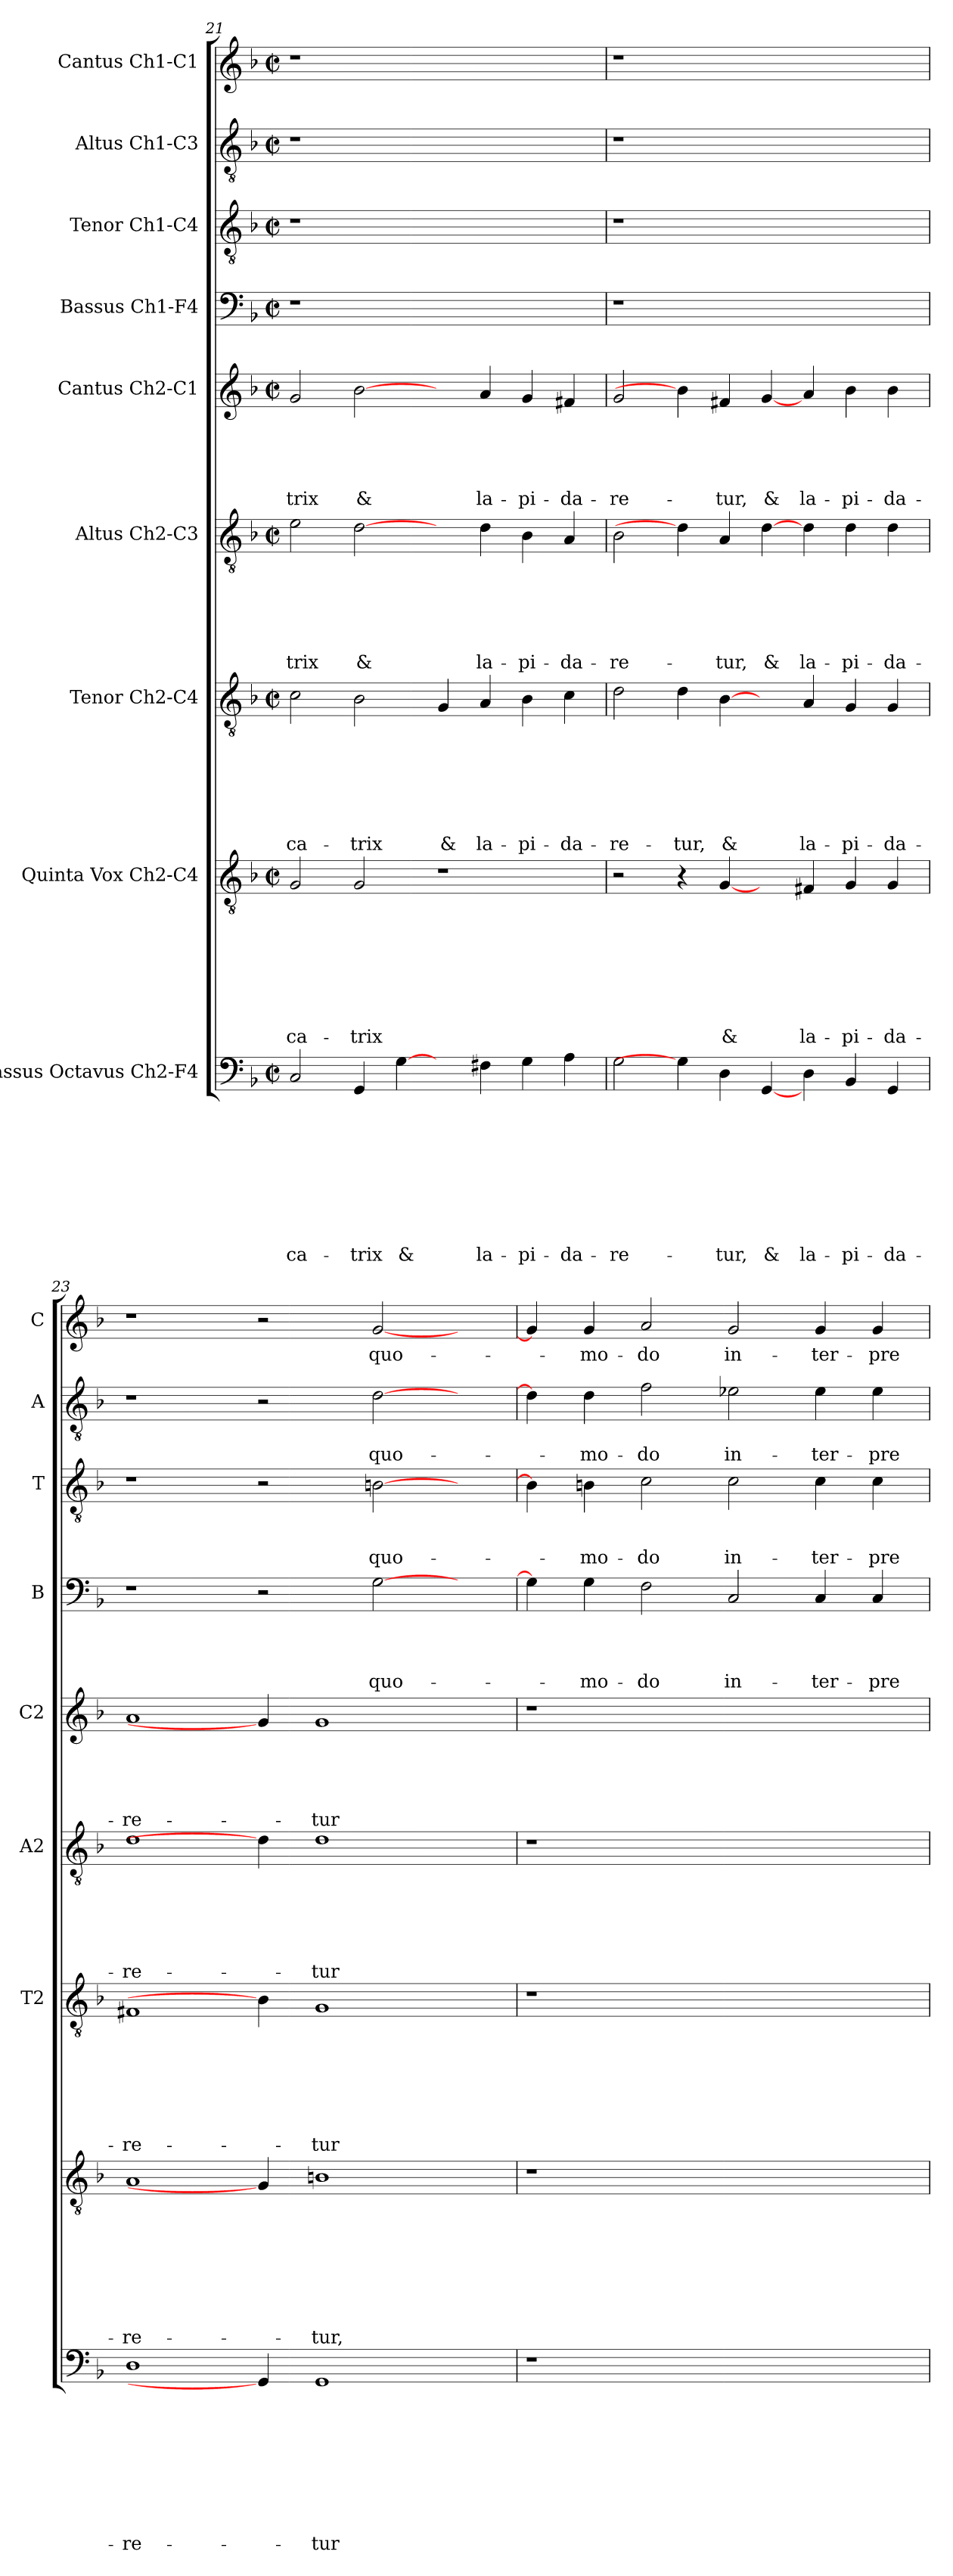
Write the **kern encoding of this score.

**kern	**text	**text	**text	**text	**text	**text	**text	**text	**text	**kern	**text	**text	**text	**text	**text	**text	**text	**text	**kern	**text	**text	**text	**text	**text	**text	**text	**kern	**text	**text	**text	**text	**text	**text	**kern	**text	**text	**text	**text	**text	**kern	**text	**text	**text	**text	**kern	**text	**text	**text	**kern	**text	**text	**kern	**text
*part9	*part9	*part9	*part9	*part9	*part9	*part9	*part9	*part9	*part9	*part8	*part8	*part8	*part8	*part8	*part8	*part8	*part8	*part8	*part7	*part7	*part7	*part7	*part7	*part7	*part7	*part7	*part6	*part6	*part6	*part6	*part6	*part6	*part6	*part5	*part5	*part5	*part5	*part5	*part5	*part4	*part4	*part4	*part4	*part4	*part3	*part3	*part3	*part3	*part2	*part2	*part2	*part1	*part1
*staff9	*staff9	*staff9	*staff9	*staff9	*staff9	*staff9	*staff9	*staff9	*staff9	*staff8	*staff8	*staff8	*staff8	*staff8	*staff8	*staff8	*staff8	*staff8	*staff7	*staff7	*staff7	*staff7	*staff7	*staff7	*staff7	*staff7	*staff6	*staff6	*staff6	*staff6	*staff6	*staff6	*staff6	*staff5	*staff5	*staff5	*staff5	*staff5	*staff5	*staff4	*staff4	*staff4	*staff4	*staff4	*staff3	*staff3	*staff3	*staff3	*staff2	*staff2	*staff2	*staff1	*staff1
*I"Bassus Octavus Ch2-F4	*	*	*	*	*	*	*	*	*	*I"Quinta Vox Ch2-C4	*	*	*	*	*	*	*	*	*I"Tenor Ch2-C4	*	*	*	*	*	*	*	*I"Altus Ch2-C3	*	*	*	*	*	*	*I"Cantus Ch2-C1	*	*	*	*	*	*I"Bassus Ch1-F4	*	*	*	*	*I"Tenor Ch1-C4	*	*	*	*I"Altus Ch1-C3	*	*	*I"Cantus Ch1-C1	*
*	*	*	*	*	*	*	*	*	*	*	*	*	*	*	*	*	*	*	*I'T2	*	*	*	*	*	*	*	*I'A2	*	*	*	*	*	*	*I'C2	*	*	*	*	*	*I'B	*	*	*	*	*I'T	*	*	*	*I'A	*	*	*I'C	*
!!LO:PB:g=z
*clefF4	*	*	*	*	*	*	*	*	*	*clefGv2	*	*	*	*	*	*	*	*	*clefGv2	*	*	*	*	*	*	*	*clefGv2	*	*	*	*	*	*	*clefG2	*	*	*	*	*	*clefF4	*	*	*	*	*clefGv2	*	*	*	*clefGv2	*	*	*clefG2	*
*k[b-]	*	*	*	*	*	*	*	*	*	*k[b-]	*	*	*	*	*	*	*	*	*k[b-]	*	*	*	*	*	*	*	*k[b-]	*	*	*	*	*	*	*k[b-]	*	*	*	*	*	*k[b-]	*	*	*	*	*k[b-]	*	*	*	*k[b-]	*	*	*k[b-]	*
*F:	*	*	*	*	*	*	*	*	*	*F:	*	*	*	*	*	*	*	*	*F:	*	*	*	*	*	*	*	*F:	*	*	*	*	*	*	*F:	*	*	*	*	*	*F:	*	*	*	*	*F:	*	*	*	*F:	*	*	*F:	*
*M2/2	*	*	*	*	*	*	*	*	*	*M2/2	*	*	*	*	*	*	*	*	*M2/2	*	*	*	*	*	*	*	*M2/2	*	*	*	*	*	*	*M2/2	*	*	*	*	*	*M2/2	*	*	*	*	*M2/2	*	*	*	*M2/2	*	*	*M2/2	*
*met(c|)	*	*	*	*	*	*	*	*	*	*met(c|)	*	*	*	*	*	*	*	*	*met(c|)	*	*	*	*	*	*	*	*met(c|)	*	*	*	*	*	*	*met(c|)	*	*	*	*	*	*met(c|)	*	*	*	*	*met(c|)	*	*	*	*met(c|)	*	*	*met(c|)	*
=21	=21	=21	=21	=21	=21	=21	=21	=21	=21	=21	=21	=21	=21	=21	=21	=21	=21	=21	=21	=21	=21	=21	=21	=21	=21	=21	=21	=21	=21	=21	=21	=21	=21	=21	=21	=21	=21	=21	=21	=21	=21	=21	=21	=21	=21	=21	=21	=21	=21	=21	=21	=21	=21
!	!	!	!	!	!	!	!	!	!LO:LY:b	!	!	!	!	!	!	!	!	!LO:LY:b	!	!	!	!	!	!	!	!LO:LY:b	!	!	!	!	!	!	!LO:LY:b	!	!	!	!	!	!LO:LY:b	!	!	!	!	!	!	!	!	!	!	!	!	!	!
2C/	.	.	.	.	.	.	.	.	-ca-	2G/	.	.	.	.	.	.	.	-ca-	2c\	.	.	.	.	.	.	-ca-	2e\	.	.	.	.	.	-trix	2g/	.	.	.	.	-trix	1r	.	.	.	.	1r	.	.	.	1r	.	.	1r	.
!	!	!	!	!	!	!	!	!	!LO:LY:b	!	!	!	!	!	!	!	!	!LO:LY:b	!	!	!	!	!	!	!	!LO:LY:b	!	!	!	!	!	!	!LO:LY:b	!	!	!	!	!	!LO:LY:b	!	!	!	!	!	!	!	!	!	!	!	!	!	!
4GG/	.	.	.	.	.	.	.	.	-trix	2G/	.	.	.	.	.	.	.	-trix	2B-\	.	.	.	.	.	.	-trix	[2d\	.	.	.	.	.	&	[2b-\	.	.	.	.	&	.	.	.	.	.	.	.	.	.	.	.	.	.	.
!	!	!	!	!	!	!	!	!	!LO:LY:b	!	!	!	!	!	!	!	!	!	!	!	!	!	!	!	!	!	!	!	!	!	!	!	!	!	!	!	!	!	!	!	!	!	!	!	!	!	!	!	!	!	!	!	!
[4G\	.	.	.	.	.	.	.	.	&	.	.	.	.	.	.	.	.	.	.	.	.	.	.	.	.	.	.	.	.	.	.	.	.	.	.	.	.	.	.	.	.	.	.	.	.	.	.	.	.	.	.	.	.
!	!	!	!	!	!	!	!	!	!	!	!	!	!	!	!	!	!	!	!	!	!	!	!	!	!	!LO:LY:b	!	!	!	!	!	!	!	!	!	!	!	!	!	!	!	!	!	!	!	!	!	!	!	!	!	!	!
4ryy	.	.	.	.	.	.	.	.	.	1r	.	.	.	.	.	.	.	.	4G/	.	.	.	.	.	.	&	4ryy	.	.	.	.	.	.	4ryy	.	.	.	.	.	1ryy	.	.	.	.	1ryy	.	.	.	1ryy	.	.	1ryy	.
!	!	!	!	!	!	!	!	!	!LO:LY:b	!	!	!	!	!	!	!	!	!	!	!	!	!	!	!	!	!LO:LY:b	!	!	!	!	!	!	!LO:LY:b	!	!	!	!	!	!LO:LY:b	!	!	!	!	!	!	!	!	!	!	!	!	!	!
4F#X\	.	.	.	.	.	.	.	.	la-	.	.	.	.	.	.	.	.	.	4A/	.	.	.	.	.	.	la-	4d\	.	.	.	.	.	la-	4a/	.	.	.	.	la-	.	.	.	.	.	.	.	.	.	.	.	.	.	.
!	!	!	!	!	!	!	!	!	!LO:LY:b	!	!	!	!	!	!	!	!	!	!	!	!	!	!	!	!	!LO:LY:b	!	!	!	!	!	!	!LO:LY:b	!	!	!	!	!	!LO:LY:b	!	!	!	!	!	!	!	!	!	!	!	!	!	!
4G\	.	.	.	.	.	.	.	.	-pi-	.	.	.	.	.	.	.	.	.	4B-\	.	.	.	.	.	.	-pi-	4B-\	.	.	.	.	.	-pi-	4g/	.	.	.	.	-pi-	.	.	.	.	.	.	.	.	.	.	.	.	.	.
!	!	!	!	!	!	!	!	!	!LO:LY:b	!	!	!	!	!	!	!	!	!	!	!	!	!	!	!	!	!LO:LY:b	!	!	!	!	!	!	!LO:LY:b	!	!	!	!	!	!LO:LY:b	!	!	!	!	!	!	!	!	!	!	!	!	!	!
4A\	.	.	.	.	.	.	.	.	-da-	.	.	.	.	.	.	.	.	.	4c\	.	.	.	.	.	.	-da-	4A/	.	.	.	.	.	-da-	4f#X/	.	.	.	.	-da-	.	.	.	.	.	.	.	.	.	.	.	.	.	.
=22	=22	=22	=22	=22	=22	=22	=22	=22	=22	=22	=22	=22	=22	=22	=22	=22	=22	=22	=22	=22	=22	=22	=22	=22	=22	=22	=22	=22	=22	=22	=22	=22	=22	=22	=22	=22	=22	=22	=22	=22	=22	=22	=22	=22	=22	=22	=22	=22	=22	=22	=22	=22	=22
!	!	!	!	!	!	!	!	!	!LO:LY:b	!	!	!	!	!	!	!	!	!	!	!	!	!	!	!	!	!LO:LY:b	!	!	!	!	!	!	!LO:LY:b	!	!	!	!	!	!LO:LY:b	!	!	!	!	!	!	!	!	!	!	!	!	!	!
2G\	.	.	.	.	.	.	.	.	-re-	2r	.	.	.	.	.	.	.	.	2d\	.	.	.	.	.	.	-re-	2B-\	.	.	.	.	.	-re-	2g/	.	.	.	.	-re-	1r	.	.	.	.	1r	.	.	.	1r	.	.	1r	.
!	!	!	!	!	!	!	!	!	!	!	!	!	!	!	!	!	!	!	!	!	!	!	!	!	!	!LO:LY:b	!	!	!	!	!	!	!	!	!	!	!	!	!	!	!	!	!	!	!	!	!	!	!	!	!	!	!
4G\]	.	.	.	.	.	.	.	.	.	4r	.	.	.	.	.	.	.	.	4d\	.	.	.	.	.	.	-tur,	4d\]	.	.	.	.	.	.	4b-\]	.	.	.	.	.	.	.	.	.	.	.	.	.	.	.	.	.	.	.
!	!	!	!	!	!	!	!	!	!LO:LY:b	!	!	!	!	!	!	!	!	!LO:LY:b	!	!	!	!	!	!	!	!LO:LY:b	!	!	!	!	!	!	!LO:LY:b	!	!	!	!	!	!LO:LY:b	!	!	!	!	!	!	!	!	!	!	!	!	!	!
4D\	.	.	.	.	.	.	.	.	-tur,	[4G/	.	.	.	.	.	.	.	&	[4B-\	.	.	.	.	.	.	&	4A/	.	.	.	.	.	-tur,	4f#X/	.	.	.	.	-tur,	.	.	.	.	.	.	.	.	.	.	.	.	.	.
!	!	!	!	!	!	!	!	!	!LO:LY:b	!	!	!	!	!	!	!	!	!	!	!	!	!	!	!	!	!	!	!	!	!	!	!	!LO:LY:b	!	!	!	!	!	!LO:LY:b	!	!	!	!	!	!	!	!	!	!	!	!	!	!
[4GG/	.	.	.	.	.	.	.	.	&	4ryy	.	.	.	.	.	.	.	.	4ryy	.	.	.	.	.	.	.	[4d\	.	.	.	.	.	&	[4g/	.	.	.	.	&	1ryy	.	.	.	.	1ryy	.	.	.	1ryy	.	.	1ryy	.
!	!	!	!	!	!	!	!	!	!LO:LY:b	!	!	!	!	!	!	!	!	!LO:LY:b	!	!	!	!	!	!	!	!LO:LY:b	!	!	!	!	!	!	!LO:LY:b	!	!	!	!	!	!LO:LY:b	!	!	!	!	!	!	!	!	!	!	!	!	!	!
4D\	.	.	.	.	.	.	.	.	la-	4F#X/	.	.	.	.	.	.	.	la-	4A/	.	.	.	.	.	.	la-	4d\	.	.	.	.	.	la-	4a/	.	.	.	.	la-	.	.	.	.	.	.	.	.	.	.	.	.	.	.
!	!	!	!	!	!	!	!	!	!LO:LY:b	!	!	!	!	!	!	!	!	!LO:LY:b	!	!	!	!	!	!	!	!LO:LY:b	!	!	!	!	!	!	!LO:LY:b	!	!	!	!	!	!LO:LY:b	!	!	!	!	!	!	!	!	!	!	!	!	!	!
4BB-/	.	.	.	.	.	.	.	.	-pi-	4G/	.	.	.	.	.	.	.	-pi-	4G/	.	.	.	.	.	.	-pi-	4d\	.	.	.	.	.	-pi-	4b-\	.	.	.	.	-pi-	.	.	.	.	.	.	.	.	.	.	.	.	.	.
!	!	!	!	!	!	!	!	!	!LO:LY:b	!	!	!	!	!	!	!	!	!LO:LY:b	!	!	!	!	!	!	!	!LO:LY:b	!	!	!	!	!	!	!LO:LY:b	!	!	!	!	!	!LO:LY:b	!	!	!	!	!	!	!	!	!	!	!	!	!	!
4GG/	.	.	.	.	.	.	.	.	-da-	4G/	.	.	.	.	.	.	.	-da-	4G/	.	.	.	.	.	.	-da-	4d\	.	.	.	.	.	-da-	4b-\	.	.	.	.	-da-	.	.	.	.	.	.	.	.	.	.	.	.	.	.
=23	=23	=23	=23	=23	=23	=23	=23	=23	=23	=23	=23	=23	=23	=23	=23	=23	=23	=23	=23	=23	=23	=23	=23	=23	=23	=23	=23	=23	=23	=23	=23	=23	=23	=23	=23	=23	=23	=23	=23	=23	=23	=23	=23	=23	=23	=23	=23	=23	=23	=23	=23	=23	=23
!	!	!	!	!	!	!	!	!	!LO:LY:b	!	!	!	!	!	!	!	!	!LO:LY:b	!	!	!	!	!	!	!	!LO:LY:b	!	!	!	!	!	!	!LO:LY:b	!	!	!	!	!	!LO:LY:b	!	!	!	!	!	!	!	!	!	!	!	!	!	!
1D	.	.	.	.	.	.	.	.	-re-	1A	.	.	.	.	.	.	.	-re-	1F#X	.	.	.	.	.	.	-re-	1d	.	.	.	.	.	-re-	1a	.	.	.	.	-re-	1r	.	.	.	.	1r	.	.	.	1r	.	.	1r	.
4GG/]	.	.	.	.	.	.	.	.	.	4G/]	.	.	.	.	.	.	.	.	4B-\]	.	.	.	.	.	.	.	4d\]	.	.	.	.	.	.	4g/]	.	.	.	.	.	2r	.	.	.	.	2r	.	.	.	2r	.	.	2r	.
!	!	!	!	!	!	!	!	!	!LO:LY:b	!	!	!	!	!	!	!	!	!LO:LY:b	!	!	!	!	!	!	!	!LO:LY:b	!	!	!	!	!	!	!LO:LY:b	!	!	!	!	!	!LO:LY:b	!	!	!	!	!	!	!	!	!	!	!	!	!	!
1GG	.	.	.	.	.	.	.	.	-tur	1Bn	.	.	.	.	.	.	.	-tur,	1G	.	.	.	.	.	.	-tur	1d	.	.	.	.	.	-tur	1g	.	.	.	.	-tur	.	.	.	.	.	.	.	.	.	.	.	.	.	.
!	!	!	!	!	!	!	!	!	!	!	!	!	!	!	!	!	!	!	!	!	!	!	!	!	!	!	!	!	!	!	!	!	!	!	!	!	!	!	!	!	!	!	!	!LO:LY:b	!	!	!	!LO:LY:b	!	!	!LO:LY:b	!	!LO:LY:b
.	.	.	.	.	.	.	.	.	.	.	.	.	.	.	.	.	.	.	.	.	.	.	.	.	.	.	.	.	.	.	.	.	.	.	.	.	.	.	.	[2G\	.	.	.	quo-	[2Bn\	.	.	quo-	[2d\	.	quo-	[2g/	quo-
.	.	.	.	.	.	.	.	.	.	.	.	.	.	.	.	.	.	.	.	.	.	.	.	.	.	.	.	.	.	.	.	.	.	.	.	.	.	.	.	4ryy	.	.	.	.	4ryy	.	.	.	4ryy	.	.	4ryy	.
=24	=24	=24	=24	=24	=24	=24	=24	=24	=24	=24	=24	=24	=24	=24	=24	=24	=24	=24	=24	=24	=24	=24	=24	=24	=24	=24	=24	=24	=24	=24	=24	=24	=24	=24	=24	=24	=24	=24	=24	=24	=24	=24	=24	=24	=24	=24	=24	=24	=24	=24	=24	=24	=24
1r	.	.	.	.	.	.	.	.	.	1r	.	.	.	.	.	.	.	.	1r	.	.	.	.	.	.	.	1r	.	.	.	.	.	.	1r	.	.	.	.	.	4G\]	.	.	.	.	4B\]	.	.	.	4d\]	.	.	4g/]	.
!	!	!	!	!	!	!	!	!	!	!	!	!	!	!	!	!	!	!	!	!	!	!	!	!	!	!	!	!	!	!	!	!	!	!	!	!	!	!	!	!	!	!	!	!LO:LY:b	!	!	!	!LO:LY:b	!	!	!LO:LY:b	!	!LO:LY:b
.	.	.	.	.	.	.	.	.	.	.	.	.	.	.	.	.	.	.	.	.	.	.	.	.	.	.	.	.	.	.	.	.	.	.	.	.	.	.	.	4G\	.	.	.	-mo-	4Bn\	.	.	-mo-	4d\	.	-mo-	4g/	-mo-
!	!	!	!	!	!	!	!	!	!	!	!	!	!	!	!	!	!	!	!	!	!	!	!	!	!	!	!	!	!	!	!	!	!	!	!	!	!	!	!	!	!	!	!	!LO:LY:b	!	!	!	!LO:LY:b	!	!	!LO:LY:b	!	!LO:LY:b
.	.	.	.	.	.	.	.	.	.	.	.	.	.	.	.	.	.	.	.	.	.	.	.	.	.	.	.	.	.	.	.	.	.	.	.	.	.	.	.	2F\	.	.	.	-do	2c\	.	.	-do	2f\	.	-do	2a/	-do
!	!	!	!	!	!	!	!	!	!	!	!	!	!	!	!	!	!	!	!	!	!	!	!	!	!	!	!	!	!	!	!	!	!	!	!	!	!	!	!	!	!	!	!	!LO:LY:b	!	!	!	!LO:LY:b	!	!	!LO:LY:b	!	!LO:LY:b
1ryy	.	.	.	.	.	.	.	.	.	1ryy	.	.	.	.	.	.	.	.	1ryy	.	.	.	.	.	.	.	1ryy	.	.	.	.	.	.	1ryy	.	.	.	.	.	2C/	.	.	.	in-	2c\	.	.	in-	2e-X\	.	in-	2g/	in-
!	!	!	!	!	!	!	!	!	!	!	!	!	!	!	!	!	!	!	!	!	!	!	!	!	!	!	!	!	!	!	!	!	!	!	!	!	!	!	!	!	!	!	!	!LO:LY:b	!	!	!	!LO:LY:b	!	!	!LO:LY:b	!	!LO:LY:b
.	.	.	.	.	.	.	.	.	.	.	.	.	.	.	.	.	.	.	.	.	.	.	.	.	.	.	.	.	.	.	.	.	.	.	.	.	.	.	.	4C/	.	.	.	-ter-	4c\	.	.	-ter-	4e-\	.	-ter-	4g/	-ter-
!	!	!	!	!	!	!	!	!	!	!	!	!	!	!	!	!	!	!	!	!	!	!	!	!	!	!	!	!	!	!	!	!	!	!	!	!	!	!	!	!	!	!	!	!LO:LY:b	!	!	!	!LO:LY:b	!	!	!LO:LY:b	!	!LO:LY:b
.	.	.	.	.	.	.	.	.	.	.	.	.	.	.	.	.	.	.	.	.	.	.	.	.	.	.	.	.	.	.	.	.	.	.	.	.	.	.	.	4C/	.	.	.	-pre-	4c\	.	.	-pre-	4e-\	.	-pre-	4g/	-pre-
=	=	=	=	=	=	=	=	=	=	=	=	=	=	=	=	=	=	=	=	=	=	=	=	=	=	=	=	=	=	=	=	=	=	=	=	=	=	=	=	=	=	=	=	=	=	=	=	=	=	=	=	=	=
*-	*-	*-	*-	*-	*-	*-	*-	*-	*-	*-	*-	*-	*-	*-	*-	*-	*-	*-	*-	*-	*-	*-	*-	*-	*-	*-	*-	*-	*-	*-	*-	*-	*-	*-	*-	*-	*-	*-	*-	*-	*-	*-	*-	*-	*-	*-	*-	*-	*-	*-	*-	*-	*-
